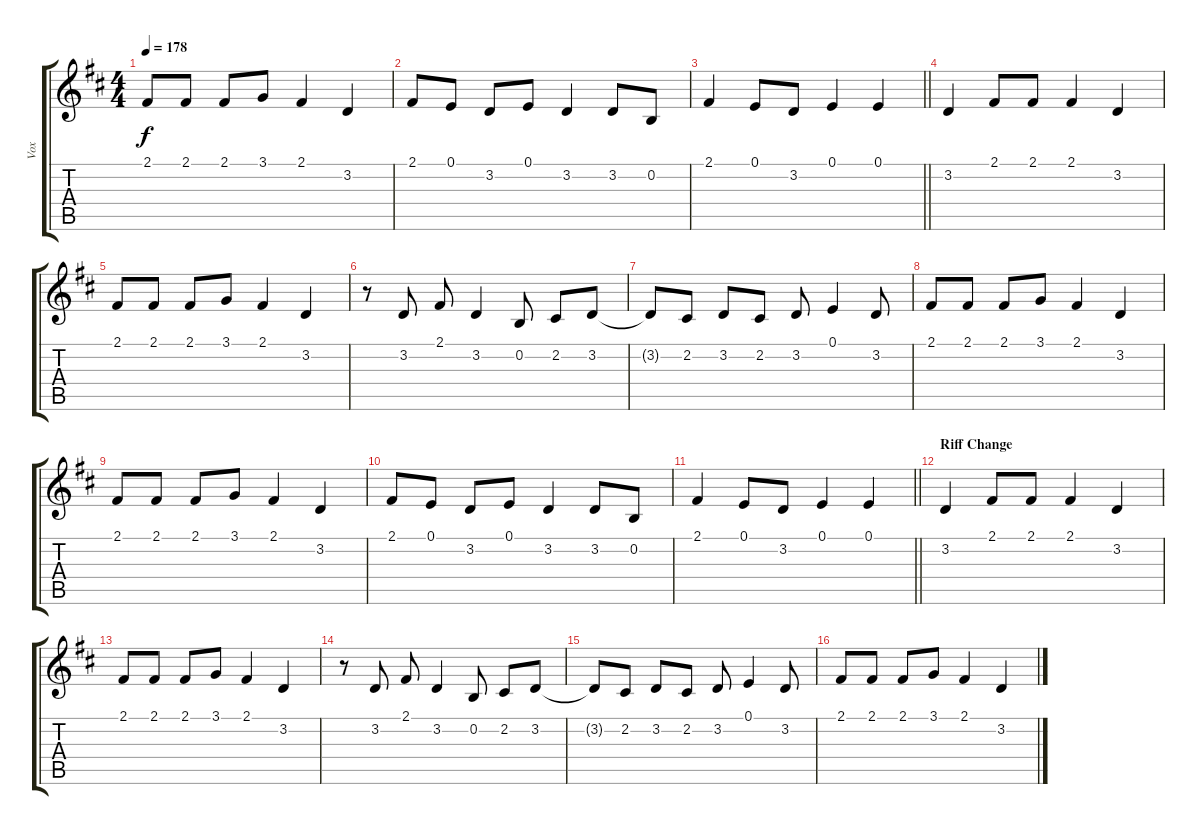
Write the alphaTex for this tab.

\track ("Vox" "Vox") {instrument lead2sawtooth}
\staff {score tabs}
\tuning (E4 B3 G3 D3 A2 E2) {hide}
\ts (4 4)
\tempo 178
\clef g2
\ks d
2.1.8{dy f} 2.1.8 2.1.8 3.1.8 2.1.4 3.2.4 |
2.1.8 0.1.8 3.2.8 0.1.8 3.2.4 3.2.8 0.2.8 |
\barLineRight lightlight
2.1.4 0.1.8 3.2.8 0.1.4 0.1.4 |
3.2.4 2.1.8 2.1.8 2.1.4 3.2.4 |
2.1.8 2.1.8 2.1.8 3.1.8 2.1.4 3.2.4 |
r.8 3.2.8 2.1.8 3.2.4 0.2.8 2.2.8 3.2.8 |
3.2{t}.8 2.2.8 3.2.8 2.2.8 3.2.8 0.1.4 3.2.8 |
2.1.8 2.1.8 2.1.8 3.1.8 2.1.4 3.2.4 |
2.1.8 2.1.8 2.1.8 3.1.8 2.1.4 3.2.4 |
2.1.8 0.1.8 3.2.8 0.1.8 3.2.4 3.2.8 0.2.8 |
\barLineRight lightlight
2.1.4 0.1.8 3.2.8 0.1.4 0.1.4 |
\section ("" "Riff Change")
3.2.4 2.1.8 2.1.8 2.1.4 3.2.4 |
2.1.8 2.1.8 2.1.8 3.1.8 2.1.4 3.2.4 |
r.8 3.2.8 2.1.8 3.2.4 0.2.8 2.2.8 3.2.8 |
3.2{t}.8 2.2.8 3.2.8 2.2.8 3.2.8 0.1.4 3.2.8 |
2.1.8 2.1.8 2.1.8 3.1.8 2.1.4 3.2.4
